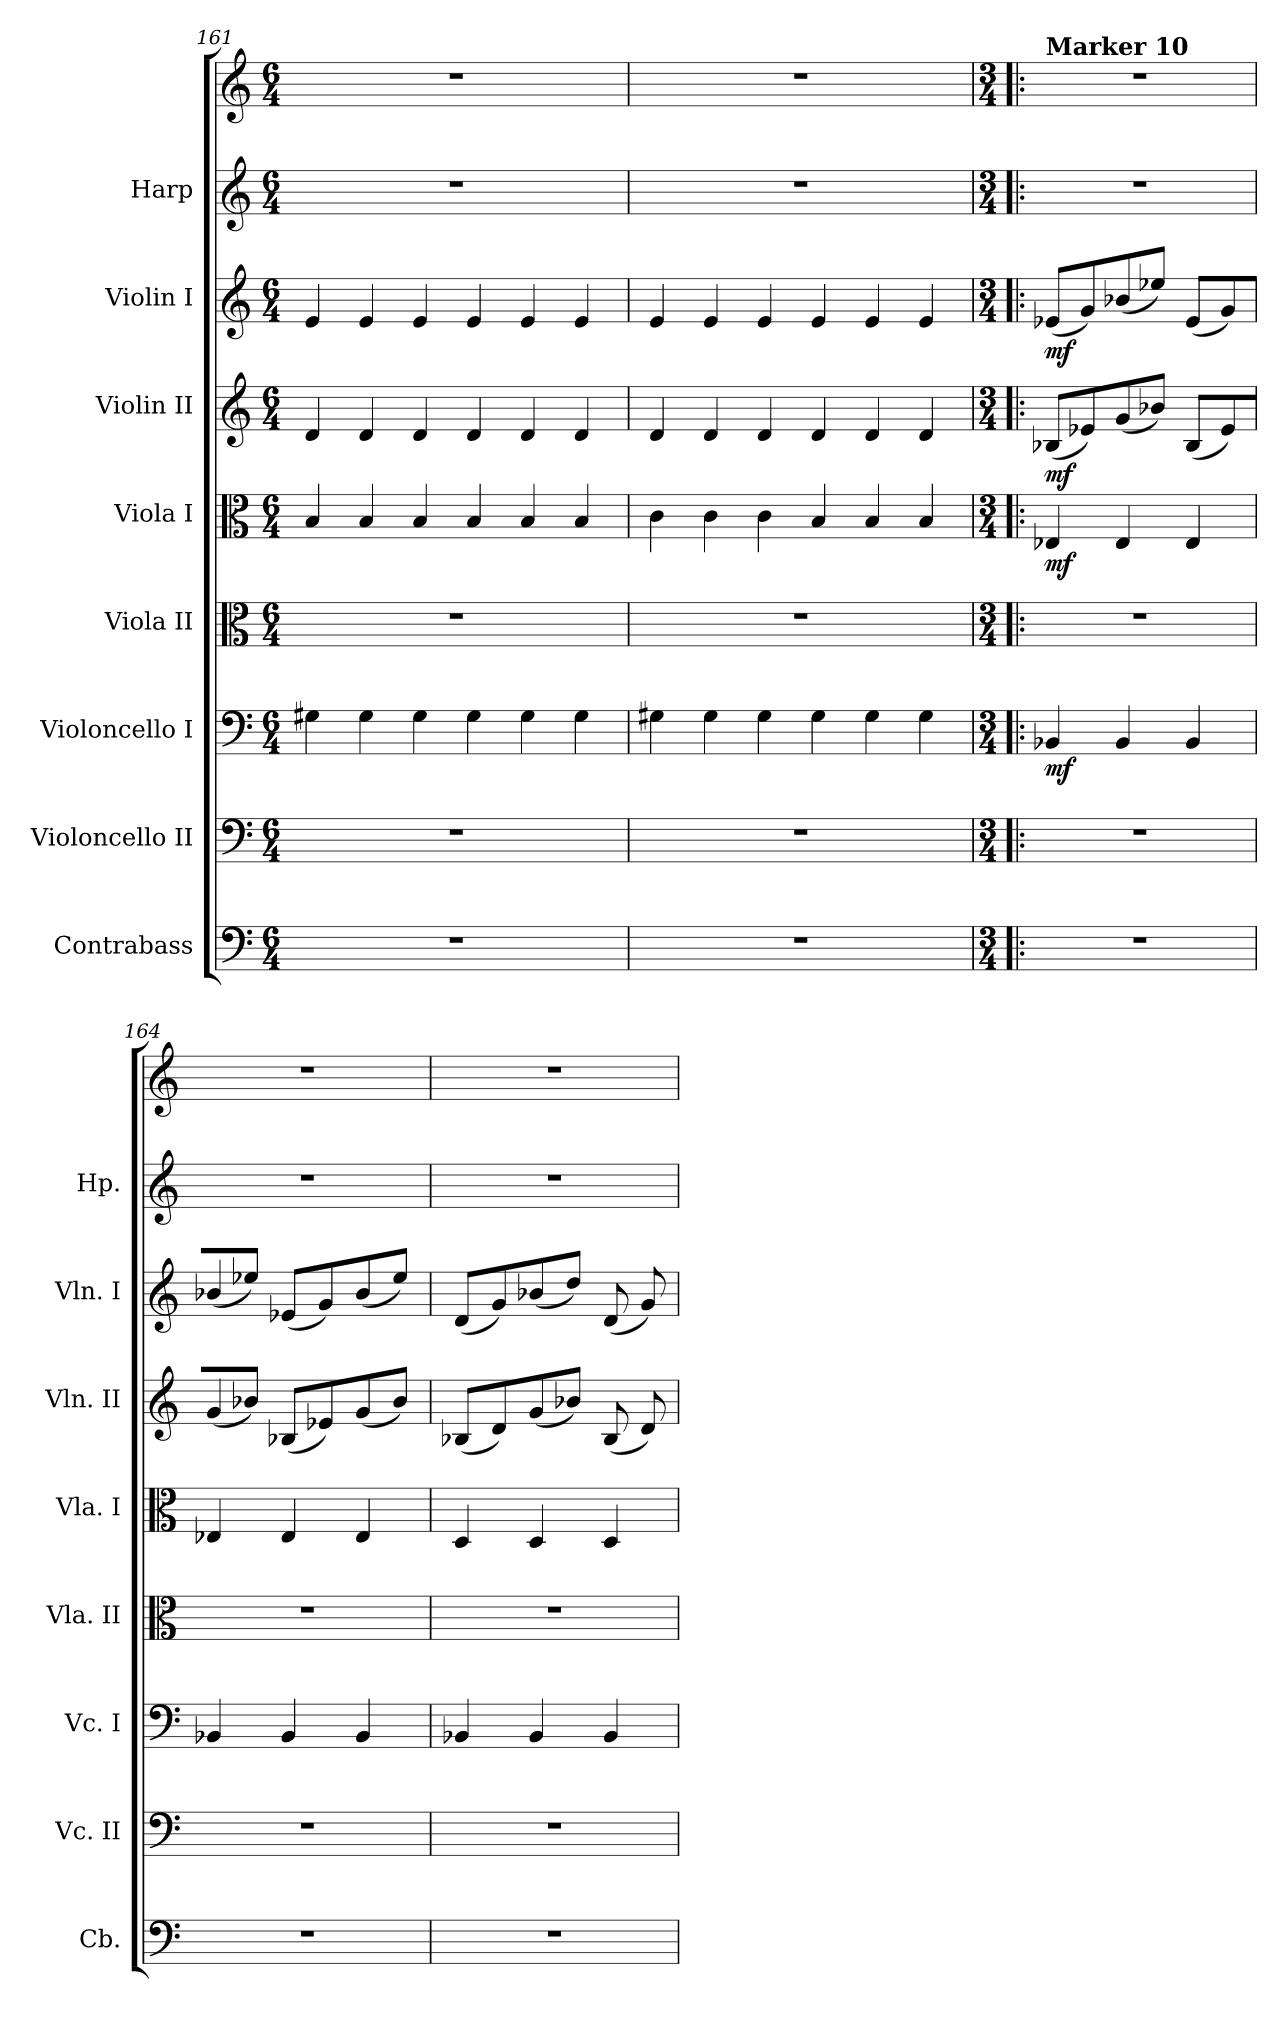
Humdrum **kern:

**kern	**kern	**kern	**dynam	**kern	**kern	**dynam	**kern	**dynam	**kern	**dynam	**kern	**kern
*part8	*part7	*part6	*part6	*part5	*part4	*part4	*part3	*part3	*part2	*part2	*part1	*part1
*staff9	*staff8	*staff7	*staff7	*staff6	*staff5	*staff5	*staff4	*staff4	*staff3	*staff3	*staff2	*staff1
*I"Contrabass	*I"Violoncello II	*I"Violoncello I	*	*I"Viola II	*I"Viola I	*	*I"Violin II	*	*I"Violin I	*	*I"Harp	*
*I'Cb.	*I'Vc. II	*I'Vc. I	*	*I'Vla. II	*I'Vla. I	*	*I'Vln. II	*	*I'Vln. I	*	*I'Hp.	*
*clefF4	*clefF4	*clefF4	*	*clefC3	*clefC3	*	*clefG2	*	*clefG2	*	*clefG2	*clefG2
*ITrd7c12	*	*	*	*	*	*	*	*	*	*	*	*
*k[]	*k[]	*k[]	*	*k[]	*k[]	*	*k[]	*	*k[]	*	*k[]	*k[]
*M6/4	*M6/4	*M6/4	*	*M6/4	*M6/4	*	*M6/4	*	*M6/4	*	*M6/4	*M6/4
=161	=161	=161	=161	=161	=161	=161	=161	=161	=161	=161	=161	=161
1.r	1.r	4G#X\	.	1.r	4B/	.	4d/	.	4e/	.	1.r	1.r
.	.	4G#\	.	.	4B/	.	4d/	.	4e/	.	.	.
.	.	4G#\	.	.	4B/	.	4d/	.	4e/	.	.	.
.	.	4G#\	.	.	4B/	.	4d/	.	4e/	.	.	.
.	.	4G#\	.	.	4B/	.	4d/	.	4e/	.	.	.
.	.	4G#\	.	.	4B/	.	4d/	.	4e/	.	.	.
=162	=162	=162	=162	=162	=162	=162	=162	=162	=162	=162	=162	=162
1.r	1.r	4G#X\	.	1.r	4c\	.	4d/	.	4e/	.	1.r	1.r
.	.	4G#\	.	.	4c\	.	4d/	.	4e/	.	.	.
.	.	4G#\	.	.	4c\	.	4d/	.	4e/	.	.	.
.	.	4G#\	.	.	4B/	.	4d/	.	4e/	.	.	.
.	.	4G#\	.	.	4B/	.	4d/	.	4e/	.	.	.
.	.	4G#\	.	.	4B/	.	4d/	.	4e/	.	.	.
!!LO:PB:g=z
=163!|:	=163!|:	=163!|:	=163!|:	=163!|:	=163!|:	=163!|:	=163!|:	=163!|:	=163!|:	=163!|:	=163!|:	=163!|:
*M3/4	*M3/4	*M3/4	*	*M3/4	*M3/4	*	*M3/4	*	*M3/4	*	*M3/4	*M3/4
!	!	!	!	!	!	!	!	!	!	!	!	!LO:TX:a:B:t=Marker 10
!	!	!	!LO:DY:b	!	!	!LO:DY:b	!	!LO:DY:b	!	!LO:DY:b	!	!
2.r	2.r	4BB-X/	mf	2.r	4E-X/	mf	(8B-X/L	mf	(8e-X/L	mf	2.r	2.r
.	.	.	.	.	.	.	8e-X/)	.	8g/)	.	.	.
.	.	4BB-/	.	.	4E-/	.	(8g/	.	(8b-X/	.	.	.
.	.	.	.	.	.	.	8b-X/J)	.	8ee-X/J)	.	.	.
.	.	4BB-/	.	.	4E-/	.	(8B-/L	.	(8e-/L	.	.	.
.	.	.	.	.	.	.	8e-/)	.	8g/)	.	.	.
=164	=164	=164	=164	=164	=164	=164	=164	=164	=164	=164	=164	=164
2.r	2.r	4BB-X/	.	2.r	4E-X/	.	(8g/	.	(8b-X/	.	2.r	2.r
.	.	.	.	.	.	.	8b-X/J)	.	8ee-X/J)	.	.	.
.	.	4BB-/	.	.	4E-/	.	(8B-X/L	.	(8e-X/L	.	.	.
.	.	.	.	.	.	.	8e-X/)	.	8g/)	.	.	.
.	.	4BB-/	.	.	4E-/	.	(8g/	.	(8b-/	.	.	.
.	.	.	.	.	.	.	8b-/J)	.	8ee-/J)	.	.	.
=165	=165	=165	=165	=165	=165	=165	=165	=165	=165	=165	=165	=165
2.r	2.r	4BB-X/	.	2.r	4D/	.	(8B-X/L	.	(8d/L	.	2.r	2.r
.	.	.	.	.	.	.	8d/)	.	8g/)	.	.	.
.	.	4BB-/	.	.	4D/	.	(8g/	.	(8b-X/	.	.	.
.	.	.	.	.	.	.	8b-X/J)	.	8dd/J)	.	.	.
.	.	4BB-/	.	.	4D/	.	(8B-/L	.	(8d/L	.	.	.
.	.	.	.	.	.	.	8d/)	.	8g/)	.	.	.
=	=	=	=	=	=	=	=	=	=	=	=	=
*-	*-	*-	*-	*-	*-	*-	*-	*-	*-	*-	*-	*-
